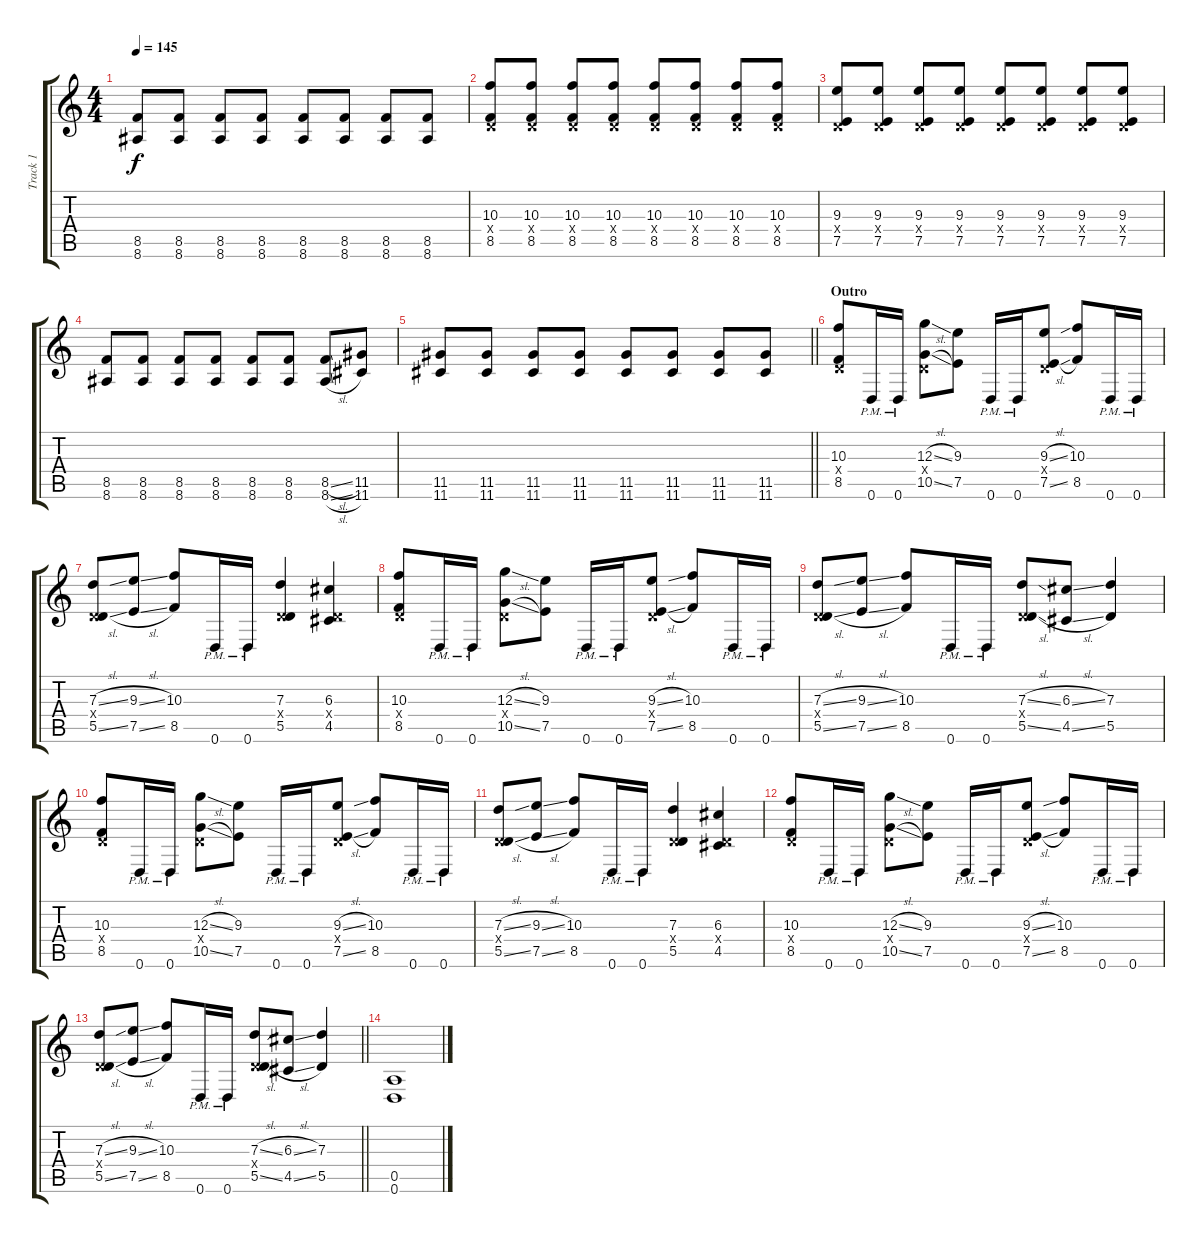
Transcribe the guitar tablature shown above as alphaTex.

\track ("Track 1" "Track 1") {instrument distortionguitar}
\staff {score tabs}
\tuning (E4 B3 G3 D3 A2 D2) {hide}
\ts (4 4)
\tempo 145
\clef g2
\ks c
(8.5 8.6).8{dy f} (8.5 8.6).8 (8.5 8.6).8 (8.5 8.6).8 (8.5 8.6).8 (8.5 8.6).8 (8.5 8.6).8 (8.5 8.6).8 |
(10.3 0.4{x} 8.5).8 (10.3 0.4{x} 8.5).8 (10.3 0.4{x} 8.5).8 (10.3 0.4{x} 8.5).8 (10.3 0.4{x} 8.5).8 (10.3 0.4{x} 8.5).8 (10.3 0.4{x} 8.5).8 (10.3 0.4{x} 8.5).8 |
(9.3 0.4{x} 7.5).8 (9.3 0.4{x} 7.5).8 (9.3 0.4{x} 7.5).8 (9.3 0.4{x} 7.5).8 (9.3 0.4{x} 7.5).8 (9.3 0.4{x} 7.5).8 (9.3 0.4{x} 7.5).8 (9.3 0.4{x} 7.5).8 |
(8.5 8.6).8 (8.5 8.6).8 (8.5 8.6).8 (8.5 8.6).8 (8.5 8.6).8 (8.5 8.6).8 (8.5{sl} 8.6{sl}).8 (11.5 11.6).8 |
\barLineRight lightlight
(11.5 11.6).8 (11.5 11.6).8 (11.5 11.6).8 (11.5 11.6).8 (11.5 11.6).8 (11.5 11.6).8 (11.5 11.6).8 (11.5 11.6).8 |
\section ("" "Outro")
(10.3 0.4{x} 8.5).8 0.6{pm}.16 0.6{pm}.16 (12.3{sl} 0.4{x} 10.5{sl}).8 (9.3 7.5).8 0.6{pm}.16 0.6{pm}.16 (9.3{sl} 0.4{x} 7.5{sl}).8 (10.3 8.5).8 0.6{pm}.16 0.6{pm}.16 |
(7.3{sl} 0.4{x} 5.5{sl}).8 (9.3{sl} 7.5{sl}).8 (10.3 8.5).8 0.6{pm}.16 0.6{pm}.16 (7.3 0.4{x} 5.5).4 (6.3 0.4{x} 4.5).4 |
(10.3 0.4{x} 8.5).8 0.6{pm}.16 0.6{pm}.16 (12.3{sl} 0.4{x} 10.5{sl}).8 (9.3 7.5).8 0.6{pm}.16 0.6{pm}.16 (9.3{sl} 0.4{x} 7.5{sl}).8 (10.3 8.5).8 0.6{pm}.16 0.6{pm}.16 |
(7.3{sl} 0.4{x} 5.5{sl}).8 (9.3{sl} 7.5{sl}).8 (10.3 8.5).8 0.6{pm}.16 0.6{pm}.16 (7.3{sl} 0.4{x} 5.5{sl}).8 (6.3{sl} 4.5{sl}).8 (7.3 5.5).4 |
(10.3 0.4{x} 8.5).8 0.6{pm}.16 0.6{pm}.16 (12.3{sl} 0.4{x} 10.5{sl}).8 (9.3 7.5).8 0.6{pm}.16 0.6{pm}.16 (9.3{sl} 0.4{x} 7.5{sl}).8 (10.3 8.5).8 0.6{pm}.16 0.6{pm}.16 |
(7.3{sl} 0.4{x} 5.5{sl}).8 (9.3{sl} 7.5{sl}).8 (10.3 8.5).8 0.6{pm}.16 0.6{pm}.16 (7.3 0.4{x} 5.5).4 (6.3 0.4{x} 4.5).4 |
(10.3 0.4{x} 8.5).8 0.6{pm}.16 0.6{pm}.16 (12.3{sl} 0.4{x} 10.5{sl}).8 (9.3 7.5).8 0.6{pm}.16 0.6{pm}.16 (9.3{sl} 0.4{x} 7.5{sl}).8 (10.3 8.5).8 0.6{pm}.16 0.6{pm}.16 |
\barLineRight lightlight
(7.3{sl} 0.4{x} 5.5{sl}).8 (9.3{sl} 7.5{sl}).8 (10.3 8.5).8 0.6{pm}.16 0.6{pm}.16 (7.3{sl} 0.4{x} 5.5{sl}).8 (6.3{sl} 4.5{sl}).8 (7.3 5.5).4 |
(0.5 0.6).1
